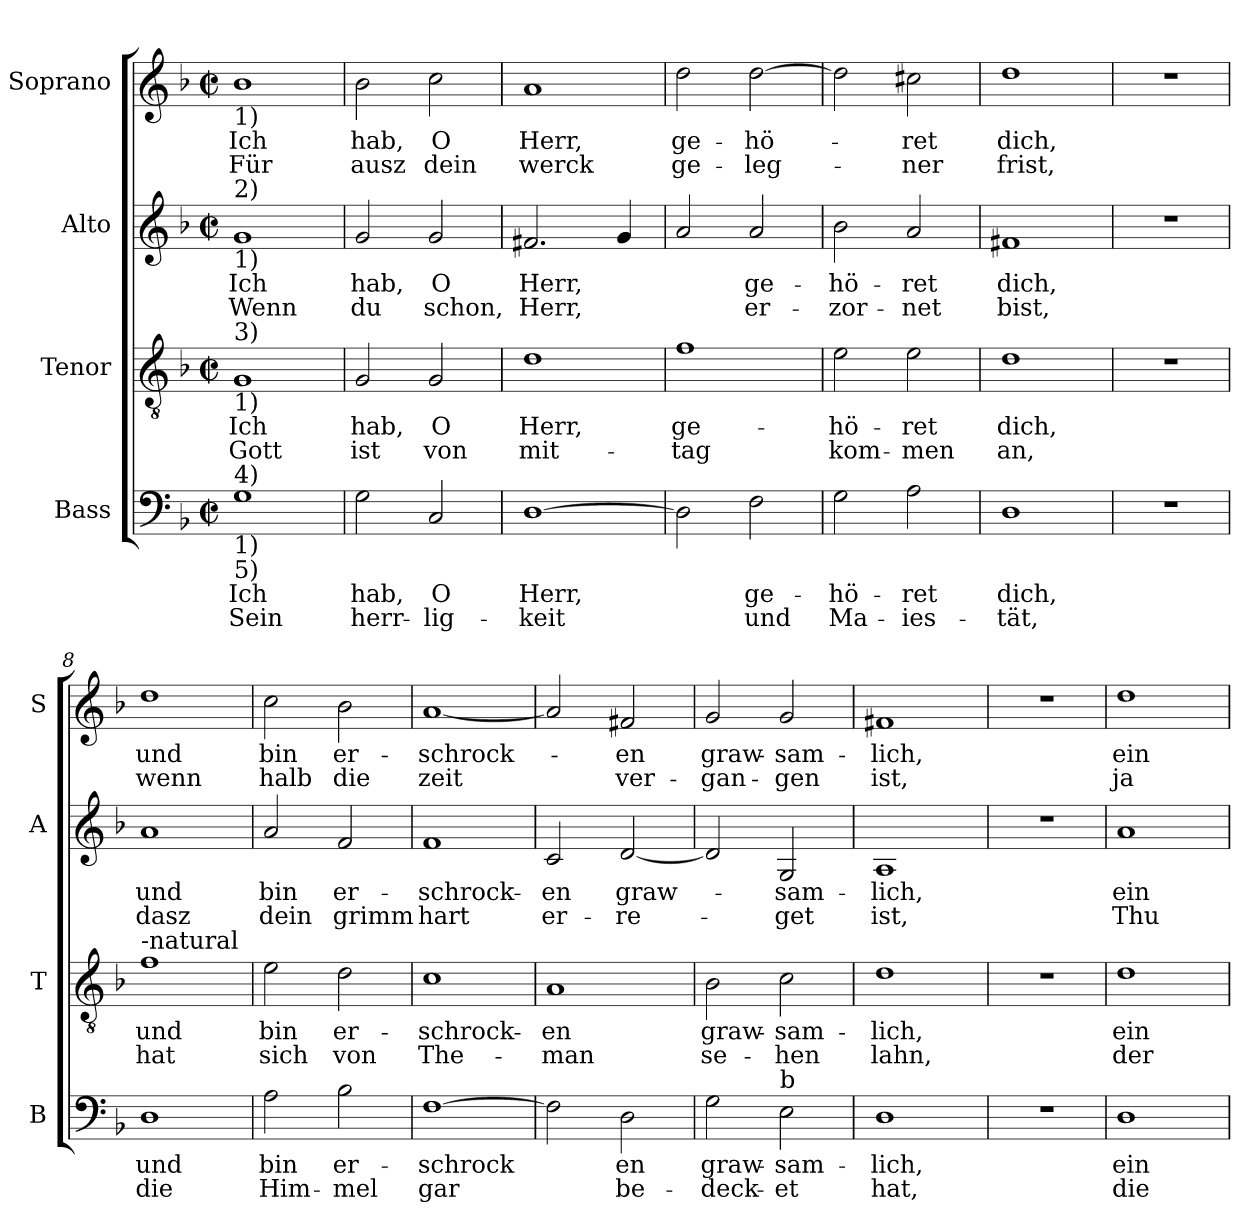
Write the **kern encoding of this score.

**kern	**text	**text	**kern	**text	**text	**kern	**text	**text	**kern	**text	**text
*part4	*part4	*part4	*part3	*part3	*part3	*part2	*part2	*part2	*part1	*part1	*part1
*staff4	*staff4	*staff4	*staff3	*staff3	*staff3	*staff2	*staff2	*staff2	*staff1	*staff1	*staff1
*I"Bass	*	*	*I"Tenor	*	*	*I"Alto	*	*	*I"Soprano	*	*
*I'B	*	*	*I'T	*	*	*I'A	*	*	*I'S	*	*
*clefF4	*	*	*clefGv2	*	*	*clefG2	*	*	*clefG2	*	*
*k[b-]	*	*	*k[b-]	*	*	*k[b-]	*	*	*k[b-]	*	*
*F:	*	*	*F:	*	*	*F:	*	*	*F:	*	*
*M2/2	*	*	*M2/2	*	*	*M2/2	*	*	*M2/2	*	*
*met(c|)	*	*	*met(c|)	*	*	*met(c|)	*	*	*met(c|)	*	*
=1	=1	=1	=1	=1	=1	=1	=1	=1	=1	=1	=1
!	!	!	!	!	!	!	!	!	!LO:TX:b:t=1)	!	!
!	!	!	!	!	!	!LO:TX:a:t=2)	!	!	!	!	!
!	!	!	!	!	!	!LO:TX:b:t=1)	!	!	!	!	!
!	!	!	!LO:TX:a:t=3)	!	!	!	!	!	!	!	!
!	!	!	!LO:TX:b:t=1)	!	!	!	!	!	!	!	!
!LO:TX:a:t=4)	!	!	!	!	!	!	!	!	!	!	!
!LO:TX:b:t=1)	!	!	!	!	!	!	!	!	!	!	!
!LO:TX:b:t=5)	!	!	!	!	!	!	!	!	!	!	!
!	!LO:LY:b	!LO:LY:b	!	!LO:LY:b	!LO:LY:b	!	!LO:LY:b	!LO:LY:b	!	!LO:LY:b	!LO:LY:b
1G	Ich	Sein	1G	Ich	Gott	1g	Ich	Wenn	1b-	Ich	Für
=2	=2	=2	=2	=2	=2	=2	=2	=2	=2	=2	=2
!	!LO:LY:b	!LO:LY:b	!	!LO:LY:b	!LO:LY:b	!	!LO:LY:b	!LO:LY:b	!	!LO:LY:b	!LO:LY:b
2G\	hab,	herr-	2G/	hab,	ist	2g/	hab,	du	2b-\	hab,	ausz
!	!LO:LY:b	!LO:LY:b	!	!LO:LY:b	!LO:LY:b	!	!LO:LY:b	!LO:LY:b	!	!LO:LY:b	!LO:LY:b
2C/	O	-lig-	2G/	O	von	2g/	O	schon,	2cc\	O	dein
=3	=3	=3	=3	=3	=3	=3	=3	=3	=3	=3	=3
!	!LO:LY:b	!LO:LY:b	!	!LO:LY:b	!LO:LY:b	!	!LO:LY:b	!LO:LY:b	!	!LO:LY:b	!LO:LY:b
[1D	Herr,	-keit	1d	Herr,	mit-	2.f#X/	Herr,	Herr,	1a	Herr,	werck
.	.	.	.	.	.	4g/	.	.	.	.	.
=4	=4	=4	=4	=4	=4	=4	=4	=4	=4	=4	=4
!	!	!	!	!LO:LY:b	!LO:LY:b	!	!	!	!	!LO:LY:b	!LO:LY:b
2D\]	.	.	1f	ge-	-tag	2a/	.	.	2dd\	ge-	ge-
!	!LO:LY:b	!LO:LY:b	!	!	!	!	!LO:LY:b	!LO:LY:b	!	!LO:LY:b	!LO:LY:b
2F\	ge-	und	.	.	.	2a/	ge-	er-	[2dd\	-hö-	-leg-
=5	=5	=5	=5	=5	=5	=5	=5	=5	=5	=5	=5
!	!LO:LY:b	!LO:LY:b	!	!LO:LY:b	!LO:LY:b	!	!LO:LY:b	!LO:LY:b	!	!	!
2G\	-hö-	Ma-	2e\	-hö-	kom-	2b-\	-hö-	-zor-	2dd\]	.	.
!	!LO:LY:b	!LO:LY:b	!	!LO:LY:b	!LO:LY:b	!	!LO:LY:b	!LO:LY:b	!	!LO:LY:b	!LO:LY:b
2A\	-ret	-ies-	2e\	-ret	-men	2a/	-ret	-net	2cc#X\	-ret	-ner
=6	=6	=6	=6	=6	=6	=6	=6	=6	=6	=6	=6
!	!LO:LY:b	!LO:LY:b	!	!LO:LY:b	!LO:LY:b	!	!LO:LY:b	!LO:LY:b	!	!LO:LY:b	!LO:LY:b
1D	dich,	-tät,	1d	dich,	an,	1f#X	dich,	bist,	1dd	dich,	frist,
!!LO:LB:g=z
=7	=7	=7	=7	=7	=7	=7	=7	=7	=7	=7	=7
1r	.	.	1r	.	.	1r	.	.	1r	.	.
=8	=8	=8	=8	=8	=8	=8	=8	=8	=8	=8	=8
!	!	!	!LO:TX:a:t=-natural	!	!	!	!	!	!	!	!
!	!LO:LY:b	!LO:LY:b	!	!LO:LY:b	!LO:LY:b	!	!LO:LY:b	!LO:LY:b	!	!LO:LY:b	!LO:LY:b
1D	und	die	1f	und	hat	1a	und	dasz	1dd	und	wenn
=9	=9	=9	=9	=9	=9	=9	=9	=9	=9	=9	=9
!	!LO:LY:b	!LO:LY:b	!	!LO:LY:b	!LO:LY:b	!	!LO:LY:b	!LO:LY:b	!	!LO:LY:b	!LO:LY:b
2A\	bin	Him-	2e\	bin	sich	2a/	bin	dein	2cc\	bin	halb
!	!LO:LY:b	!LO:LY:b	!	!LO:LY:b	!LO:LY:b	!	!LO:LY:b	!LO:LY:b	!	!LO:LY:b	!LO:LY:b
2B-\	er-	-mel	2d\	er-	von	2f/	er-	grimm	2b-\	er-	die
=10	=10	=10	=10	=10	=10	=10	=10	=10	=10	=10	=10
!	!LO:LY:b	!LO:LY:b	!	!LO:LY:b	!LO:LY:b	!	!LO:LY:b	!LO:LY:b	!	!LO:LY:b	!LO:LY:b
[1F	-schrock	gar	1c	-schrock-	The-	1f	-schrock-	hart	[1a	-schrock-	zeit
=11	=11	=11	=11	=11	=11	=11	=11	=11	=11	=11	=11
!	!	!	!	!LO:LY:b	!LO:LY:b	!	!LO:LY:b	!LO:LY:b	!	!	!
2F\]	.	.	1A	-en	-man	2c/	-en	er-	2a/]	.	.
!	!LO:LY:b	!LO:LY:b	!	!	!	!	!LO:LY:b	!LO:LY:b	!	!LO:LY:b	!LO:LY:b
2D\	en	be-	.	.	.	[2d/	graw-	-re-	2f#X/	-en	ver-
=12	=12	=12	=12	=12	=12	=12	=12	=12	=12	=12	=12
!	!LO:LY:b	!LO:LY:b	!	!LO:LY:b	!LO:LY:b	!	!	!	!	!LO:LY:b	!LO:LY:b
2G\	graw-	-deck-	2B-\	graw-	se-	2d/]	.	.	2g/	graw-	-gan-
!LO:TX:a:t=b	!	!	!	!	!	!	!	!	!	!	!
!	!LO:LY:b	!LO:LY:b	!	!LO:LY:b	!LO:LY:b	!	!LO:LY:b	!LO:LY:b	!	!LO:LY:b	!LO:LY:b
2E\	-sam-	-et	2c\	-sam-	-hen	2G/	-sam-	-get	2g/	-sam-	-gen
=13	=13	=13	=13	=13	=13	=13	=13	=13	=13	=13	=13
!	!LO:LY:b	!LO:LY:b	!	!LO:LY:b	!LO:LY:b	!	!LO:LY:b	!LO:LY:b	!	!LO:LY:b	!LO:LY:b
1D	-lich,	hat,	1d	-lich,	lahn,	1A	-lich,	ist,	1f#X	-lich,	ist,
=14	=14	=14	=14	=14	=14	=14	=14	=14	=14	=14	=14
1r	.	.	1r	.	.	1r	.	.	1r	.	.
!!LO:PB:g=z
=15	=15	=15	=15	=15	=15	=15	=15	=15	=15	=15	=15
!	!LO:LY:b	!LO:LY:b	!	!LO:LY:b	!LO:LY:b	!	!LO:LY:b	!LO:LY:b	!	!LO:LY:b	!LO:LY:b
1D	ein	die	1d	ein	der	1a	ein	Thu-	1dd	ein	ja
=	=	=	=	=	=	=	=	=	=	=	=
*-	*-	*-	*-	*-	*-	*-	*-	*-	*-	*-	*-
